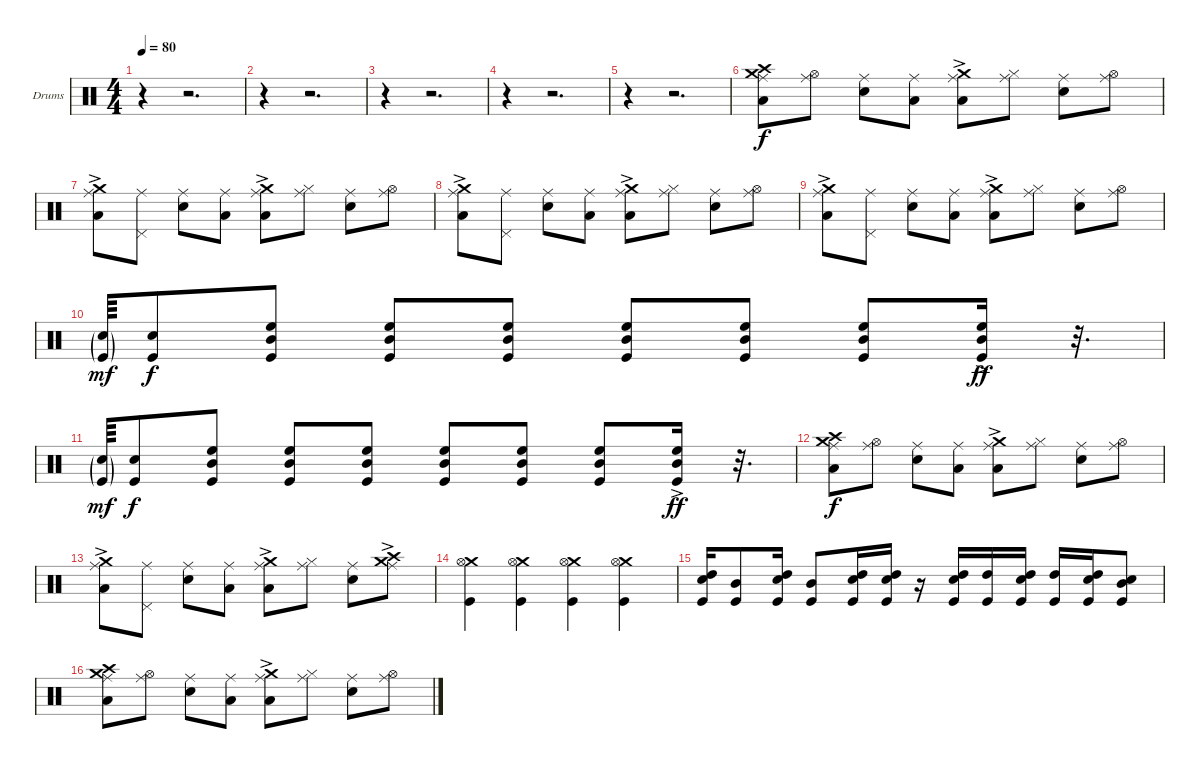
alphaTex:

\bracketExtendMode groupsimilarinstruments
\firstSystemTrackNameOrientation horizontal
\otherSystemsTrackNameOrientation horizontal
\track ("Drumkit" "Drums") {instrument percussion}
\staff {score}
\articulation defaults
\ts (4 4)
\tempo 80
\clef neutral
\ks c
r.4{dy f} r.2{d} |
r.4 r.2{d} |
r.4 r.2{d} |
r.4 r.2{d} |
r.4 r.2{d} |
("Crash high (hit)" "Crash medium (hit)" "Low Tom (hit)" "Ride (middle)").8 ("Hi-Hat (open)" "Ride (middle)").8 ("Snare (hit) 2" "Ride (middle)").8 ("Low Tom (hit)" "Ride (middle)").8 ("Crash medium (hit)"{ac} "Low Tom (hit)" "Ride (middle)").8 ("Hi-Hat (closed)" "Ride (middle)").8 ("Snare (hit) 2" "Ride (middle)").8 ("Hi-Hat (open)" "Ride (middle)").8 |
("Crash medium (hit)"{ac} "Low Tom (hit)" "Ride (middle)").8 ("Pedal Hi-Hat (hit)" "Ride (middle)").8 ("Snare (hit) 2" "Ride (middle)").8 ("Low Tom (hit)" "Ride (middle)").8 ("Crash medium (hit)"{ac} "Low Tom (hit)" "Ride (middle)").8 ("Hi-Hat (closed)" "Ride (middle)").8 ("Snare (hit) 2" "Ride (middle)").8 ("Hi-Hat (open)" "Ride (middle)").8 |
("Crash medium (hit)"{ac} "Low Tom (hit)" "Ride (middle)").8 ("Pedal Hi-Hat (hit)" "Ride (middle)").8 ("Snare (hit) 2" "Ride (middle)").8 ("Low Tom (hit)" "Ride (middle)").8 ("Crash medium (hit)"{ac} "Low Tom (hit)" "Ride (middle)").8 ("Hi-Hat (closed)" "Ride (middle)").8 ("Snare (hit) 2" "Ride (middle)").8 ("Hi-Hat (open)" "Ride (middle)").8 |
("Crash medium (hit)"{ac} "Low Tom (hit)" "Ride (middle)").8 ("Pedal Hi-Hat (hit)" "Ride (middle)").8 ("Snare (hit) 2" "Ride (middle)").8 ("Low Tom (hit)" "Ride (middle)").8 ("Crash medium (hit)"{ac} "Low Tom (hit)" "Ride (middle)").8 ("Hi-Hat (closed)" "Ride (middle)").8 ("Snare (hit) 2" "Ride (middle)").8 ("Hi-Hat (open)" "Ride (middle)").8 |
("Kick (hit)"{g} "Snare (hit) 2"{g}).64{dy mf} ("Kick (hit)" "Snare (hit) 2").8{dy f} ("High Floor Tom (hit)" "Kick (hit)" "Mid Tom (hit)").8 ("High Floor Tom (hit)" "Kick (hit)" "Mid Tom (hit)").8 ("High Floor Tom (hit)" "Kick (hit)" "Mid Tom (hit)").8 ("High Floor Tom (hit)" "Kick (hit)" "Mid Tom (hit)").8 ("High Floor Tom (hit)" "Kick (hit)" "Mid Tom (hit)").8 ("High Floor Tom (hit)" "Kick (hit)" "Mid Tom (hit)").8 ("High Floor Tom (hit)"{ac} "Kick (hit)"{ac} "Mid Tom (hit)"{ac}).16{dy ff} r.32{d} |
("Kick (hit)"{g} "Snare (hit) 2"{g}).64{dy mf} ("Kick (hit)" "Snare (hit) 2").8{dy f} ("High Floor Tom (hit)" "Kick (hit)" "Mid Tom (hit)").8 ("High Floor Tom (hit)" "Kick (hit)" "Mid Tom (hit)").8 ("High Floor Tom (hit)" "Kick (hit)" "Mid Tom (hit)").8 ("High Floor Tom (hit)" "Kick (hit)" "Mid Tom (hit)").8 ("High Floor Tom (hit)" "Kick (hit)" "Mid Tom (hit)").8 ("High Floor Tom (hit)" "Kick (hit)" "Mid Tom (hit)").8 ("High Floor Tom (hit)"{ac} "Kick (hit)"{ac} "Mid Tom (hit)"{ac}).16{dy ff} r.32{d} |
("Crash high (hit)" "Crash medium (hit)" "Low Tom (hit)" "Ride (middle)").8{dy f} ("Hi-Hat (open)" "Ride (middle)").8 ("Snare (hit) 2" "Ride (middle)").8 ("Low Tom (hit)" "Ride (middle)").8 ("Crash medium (hit)"{ac} "Low Tom (hit)" "Ride (middle)").8 ("Hi-Hat (closed)" "Ride (middle)").8 ("Snare (hit) 2" "Ride (middle)").8 ("Hi-Hat (open)" "Ride (middle)").8 |
("Crash medium (hit)"{ac} "Low Tom (hit)" "Ride (middle)").8 ("Pedal Hi-Hat (hit)" "Ride (middle)").8 ("Snare (hit) 2" "Ride (middle)").8 ("Low Tom (hit)" "Ride (middle)").8 ("Crash medium (hit)"{ac} "Low Tom (hit)" "Ride (middle)").8 ("Hi-Hat (closed)" "Ride (middle)").8 ("Snare (hit) 2" "Ride (middle)").8 ("Crash medium (hit)"{ac} "Crash high (hit)" "Ride (middle)").8 |
("Crash medium (hit)" "Hi-Hat (open)" "Kick (hit)").4 ("Crash medium (hit)" "Hi-Hat (open)" "Kick (hit)").4 ("Crash medium (hit)" "Hi-Hat (open)" "Kick (hit)").4 ("Crash medium (hit)" "Hi-Hat (open)" "Kick (hit)").4 |
("Snare (hit) 2" "High Tom (hit)" "Kick (hit)").16 ("Mid Tom (hit)" "Kick (hit)").8 ("Snare (hit) 2" "High Tom (hit)" "Kick (hit)").16 ("Mid Tom (hit)" "Kick (hit)").8 ("Snare (hit) 2" "High Tom (hit)" "Kick (hit)").16 ("Snare (hit) 2" "High Tom (hit)" "Kick (hit)").16 r.16 ("Snare (hit) 2" "High Tom (hit)" "Kick (hit)").16 ("High Tom (hit)" "Kick (hit)").16 ("Snare (hit) 2" "High Tom (hit)" "Kick (hit)").16 ("High Tom (hit)" "Kick (hit)").16 ("Snare (hit) 2" "High Tom (hit)" "Kick (hit)").16 ("Snare (hit) 2" "Mid Tom (hit)" "Kick (hit)").8 |
("Crash high (hit)" "Crash medium (hit)" "Low Tom (hit)" "Ride (middle)").8 ("Hi-Hat (open)" "Ride (middle)").8 ("Snare (hit) 2" "Ride (middle)").8 ("Low Tom (hit)" "Ride (middle)").8 ("Crash medium (hit)"{ac} "Low Tom (hit)" "Ride (middle)").8 ("Hi-Hat (closed)" "Ride (middle)").8 ("Snare (hit) 2" "Ride (middle)").8 ("Hi-Hat (open)" "Ride (middle)").8
